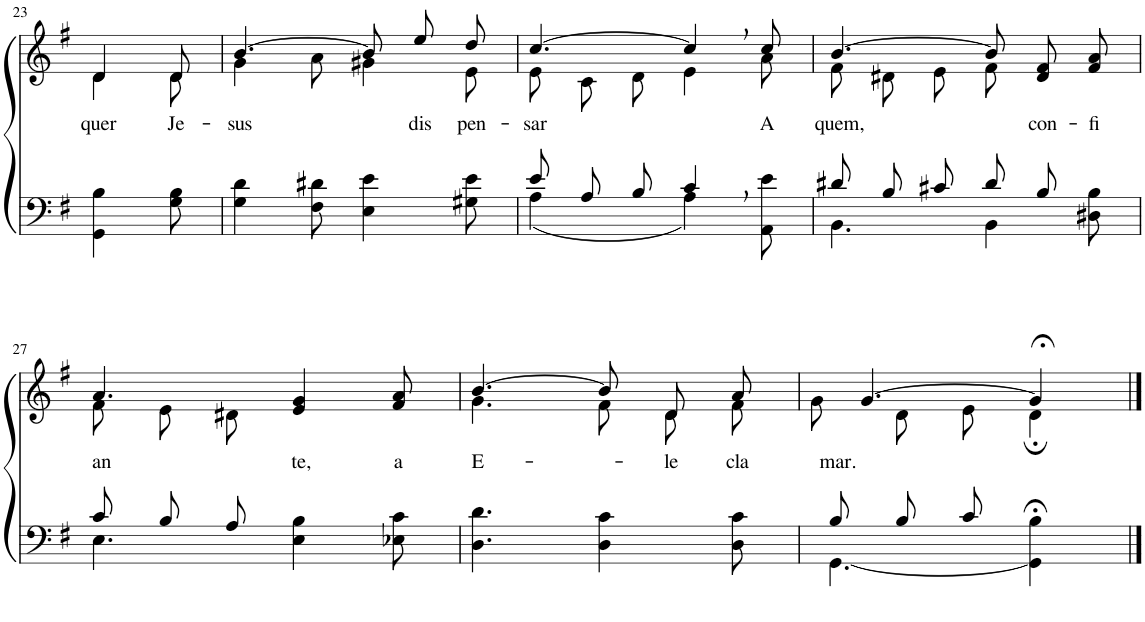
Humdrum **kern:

**kern	**kern	**text
*part2	*part1	*part1
*staff2	*staff1	*staff1
*I"Parte III e IV	*I"Parte I e II	*
!!LO:PB:g=z
*clefF4	*clefG2	*
*Trd1c2	*Trd1c2	*
*k[f#]	*k[f#]	*
*M6/8	*M6/8	*
=23	=23	=23
*	*^	*
!	!	!	!LO:LY:b
4GG\ 4B\	4d/	4d\	quer
!	!	!	!LO:LY:b
8G\ 8B\	8d/	8d\	Je-
=24	=24	=24	=24
!	!	!	!LO:LY:b
4G\ 4d\	[4.b/	4g\	-sus
8F#\ 8d#X\	.	8a\	.
4E\ 4e\	8b/L]	4g#X\	.
!	!	!	!LO:LY:b
.	8ee/	.	dis-
!	!	!	!LO:LY:b
8G#X\ 8e\	8dd/J	8e\	-pen-
=25	=25	=25	=25
*^	*	*	*
!	!	!	!	!LO:LY:b
8e/L	4A\	[4.cc/	8e\L	-sar
8A/	.	.	8c\	.
8B/J	8ryy	.	8d\J	.
4c,/	4A\	4cc,/]	4e\	.
!	!	!	!	!LO:LY:b
8AA\ 8e\	8ryy	8cc/	8a\	A
=26	=26	=26	=26	=26
!	!	!	!	!LO:LY:b
8d#X/L	4.BB\	[4.b/	8f#\	quem,
8B/	.	.	8d#X\L	.
8c#X/J	.	.	8e\	.
8d#/L	4BB\	8b/L]	8f#\J	.
!	!	!	!	!LO:LY:b
8B/J	.	8d#/ 8f#/	4ryy	con-
!	!	!	!	!LO:LY:b
8ryy	8D#X\ 8B\	8f#/ 8a/J	.	-fi-
!!LO:LB:g=z	!!
=27	=27	=27	=27	=27
!	!	!	!	!LO:LY:b
8c/L	4.E\	4.a/	8f#\L	-an-
8B/	.	.	8e\	.
8A/J	.	.	8d#X\J	.
!	!	!	!	!LO:LY:b
4.ryy	4E\ 4B\	4e/ 4g/	4.ryy	te,
!	!	!	!	!LO:LY:b
.	8E-X\ 8c\	8f#/ 8a/	.	a
=28	=28	=28	=28	=28
!	!	!	!	!LO:LY:b
*v	*v	*	*	*
4.D\ 4.d\	[4.b/	4.g\	E-
4D\ 4c\	8b/L]	8f#\L	.
!	!	!	!LO:LY:b
.	8d/	8d\	le
!	!	!	!LO:LY:b
8D\ 8c\	8a/J	8f#\J	cla-
=29	=29	=29	=29
*^	*	*	*
!	!	!	!	!LO:LY:b
8B/L	[4.GG\	[4.g/	8g\L	mar.
8B/	.	.	8d\	.
8c/J	.	.	8e\J	.
4GG\];< 4B\;<	4ryy	4g;</]	4d;\	.
*v	*v	*	*	*
*	*v	*v	*
==	==	==
*-	*-	*-
